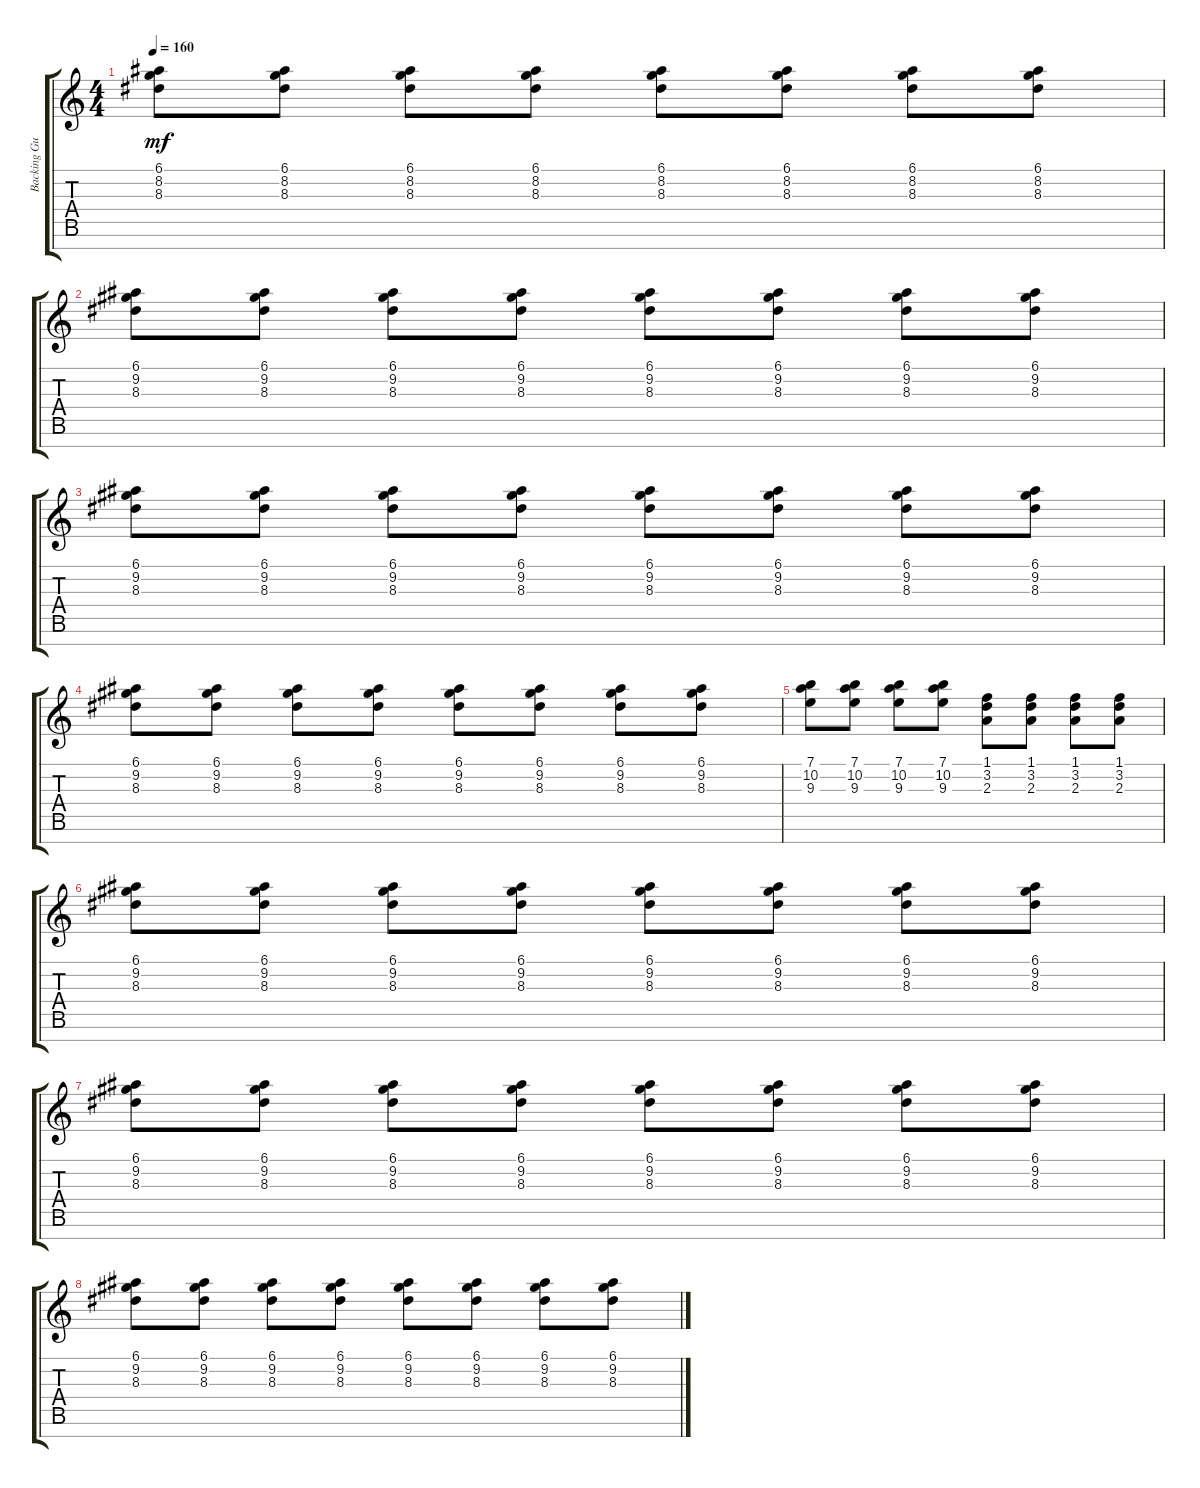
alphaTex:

\track ("Backing Guitar" "Backing Gu") {instrument overdrivenguitar}
\staff {score tabs}
\tuning (E4 B3 G3 D3 A2 E2 B1) {hide}
\ts (4 4)
\tempo 160
\clef g2
\ks c
(6.1 8.2 8.3).8{dy mf} (6.1 8.2 8.3).8 (6.1 8.2 8.3).8 (6.1 8.2 8.3).8 (6.1 8.2 8.3).8 (6.1 8.2 8.3).8 (6.1 8.2 8.3).8 (6.1 8.2 8.3).8 |
(6.1 9.2 8.3).8 (6.1 9.2 8.3).8 (6.1 9.2 8.3).8 (6.1 9.2 8.3).8 (6.1 9.2 8.3).8 (6.1 9.2 8.3).8 (6.1 9.2 8.3).8 (6.1 9.2 8.3).8 |
(6.1 9.2 8.3).8 (6.1 9.2 8.3).8 (6.1 9.2 8.3).8 (6.1 9.2 8.3).8 (6.1 9.2 8.3).8 (6.1 9.2 8.3).8 (6.1 9.2 8.3).8 (6.1 9.2 8.3).8 |
(6.1 9.2 8.3).8 (6.1 9.2 8.3).8 (6.1 9.2 8.3).8 (6.1 9.2 8.3).8 (6.1 9.2 8.3).8 (6.1 9.2 8.3).8 (6.1 9.2 8.3).8 (6.1 9.2 8.3).8 |
(7.1 10.2 9.3).8 (7.1 10.2 9.3).8 (7.1 10.2 9.3).8 (7.1 10.2 9.3).8 (1.1 3.2 2.3).8 (1.1 3.2 2.3).8 (1.1 3.2 2.3).8 (1.1 3.2 2.3).8 |
(6.1 9.2 8.3).8{volume 4} (6.1 9.2 8.3).8 (6.1 9.2 8.3).8 (6.1 9.2 8.3).8 (6.1 9.2 8.3).8 (6.1 9.2 8.3).8 (6.1 9.2 8.3).8 (6.1 9.2 8.3).8 |
(6.1 9.2 8.3).8 (6.1 9.2 8.3).8 (6.1 9.2 8.3).8 (6.1 9.2 8.3).8 (6.1 9.2 8.3).8 (6.1 9.2 8.3).8 (6.1 9.2 8.3).8 (6.1 9.2 8.3).8 |
(6.1 9.2 8.3).8 (6.1 9.2 8.3).8 (6.1 9.2 8.3).8 (6.1 9.2 8.3).8 (6.1 9.2 8.3).8 (6.1 9.2 8.3).8 (6.1 9.2 8.3).8 (6.1 9.2 8.3).8
